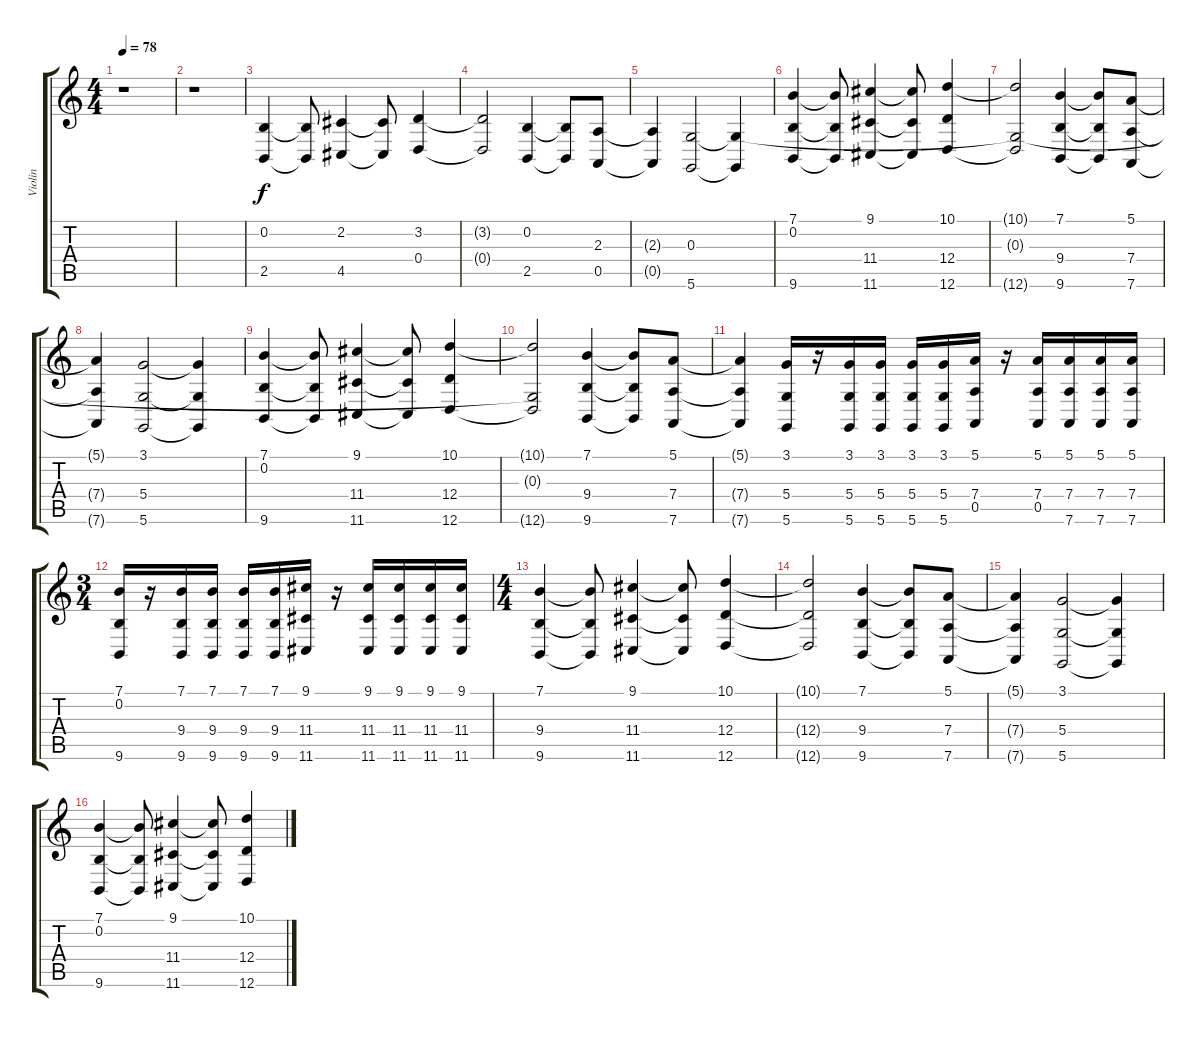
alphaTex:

\track ("Violin" "Violin") {instrument stringensemble1}
\staff {score tabs}
\tuning (E4 B3 G3 D3 A2 D2) {hide}
\ts (4 4)
\tempo 78
\clef g2
\ks c
r.1{dy f} |
r.1 |
(0.2 2.5).4 (0.2{t} 2.5{t}).8 (2.2 4.5).4 (2.2{t} 4.5{t}).8 (3.2 0.4).4 |
(3.2{t} 0.4{t}).2 (0.2 2.5).4 (0.2{t} 2.5{t}).8 (2.3 0.5).8 |
(2.3{t} 0.5{t}).4 (0.3 5.6).2 (0.3{t} 5.6{t}).4 |
(7.1 0.2 9.6).4 (7.1{t} 0.2{t} 9.6{t}).8 (9.1 11.4 11.6).4 (9.1{t} 11.4{t} 11.6{t}).8 (10.1 12.4 12.6).4 |
(10.1{t} 0.3{t} 12.6{t}).2 (7.1 9.4 9.6).4 (7.1{t} 9.4{t} 9.6{t}).8 (5.1 7.4 7.6).8 |
(5.1{t} 7.4{t} 7.6{t}).4 (3.1 5.4 5.6).2 (3.1{t} 5.4{t} 5.6{t}).4 |
(7.1 0.2 9.6).4 (7.1{t} 0.2{t} 9.6{t}).8 (9.1 11.4 11.6).4 (9.1{t} 11.4{t} 11.6{t}).8 (10.1 12.4 12.6).4 |
(10.1{t} 0.3{t} 12.6{t}).2 (7.1 9.4 9.6).4 (7.1{t} 9.4{t} 9.6{t}).8 (5.1 7.4 7.6).8 |
(5.1{t} 7.4{t} 7.6{t}).4 (3.1 5.4 5.6).16 r.16 (3.1 5.4 5.6).16 (3.1 5.4 5.6).16 (3.1 5.4 5.6).16 (3.1 5.4 5.6).16 (5.1 7.4 0.5).16 r.16 (5.1 7.4 0.5).16 (5.1 7.4 7.6).16 (5.1 7.4 7.6).16 (5.1 7.4 7.6).16 |
\ts (3 4)
(7.1 0.2 9.6).16 r.16 (7.1 9.4 9.6).16 (7.1 9.4 9.6).16 (7.1 9.4 9.6).16 (7.1 9.4 9.6).16 (9.1 11.4 11.6).16 r.16 (9.1 11.4 11.6).16 (9.1 11.4 11.6).16 (9.1 11.4 11.6).16 (9.1 11.4 11.6).16 |
\ts (4 4)
(7.1 9.4 9.6).4 (7.1{t} 9.4{t} 9.6{t}).8 (9.1 11.4 11.6).4 (9.1{t} 11.4{t} 11.6{t}).8 (10.1 12.4 12.6).4 |
(10.1{t} 12.4{t} 12.6{t}).2 (7.1 9.4 9.6).4 (7.1{t} 9.4{t} 9.6{t}).8 (5.1 7.4 7.6).8 |
(5.1{t} 7.4{t} 7.6{t}).4 (3.1 5.4 5.6).2 (3.1{t} 5.4{t} 5.6{t}).4 |
(7.1 0.2 9.6).4 (7.1{t} 0.2{t} 9.6{t}).8 (9.1 11.4 11.6).4 (9.1{t} 11.4{t} 11.6{t}).8 (10.1 12.4 12.6).4
